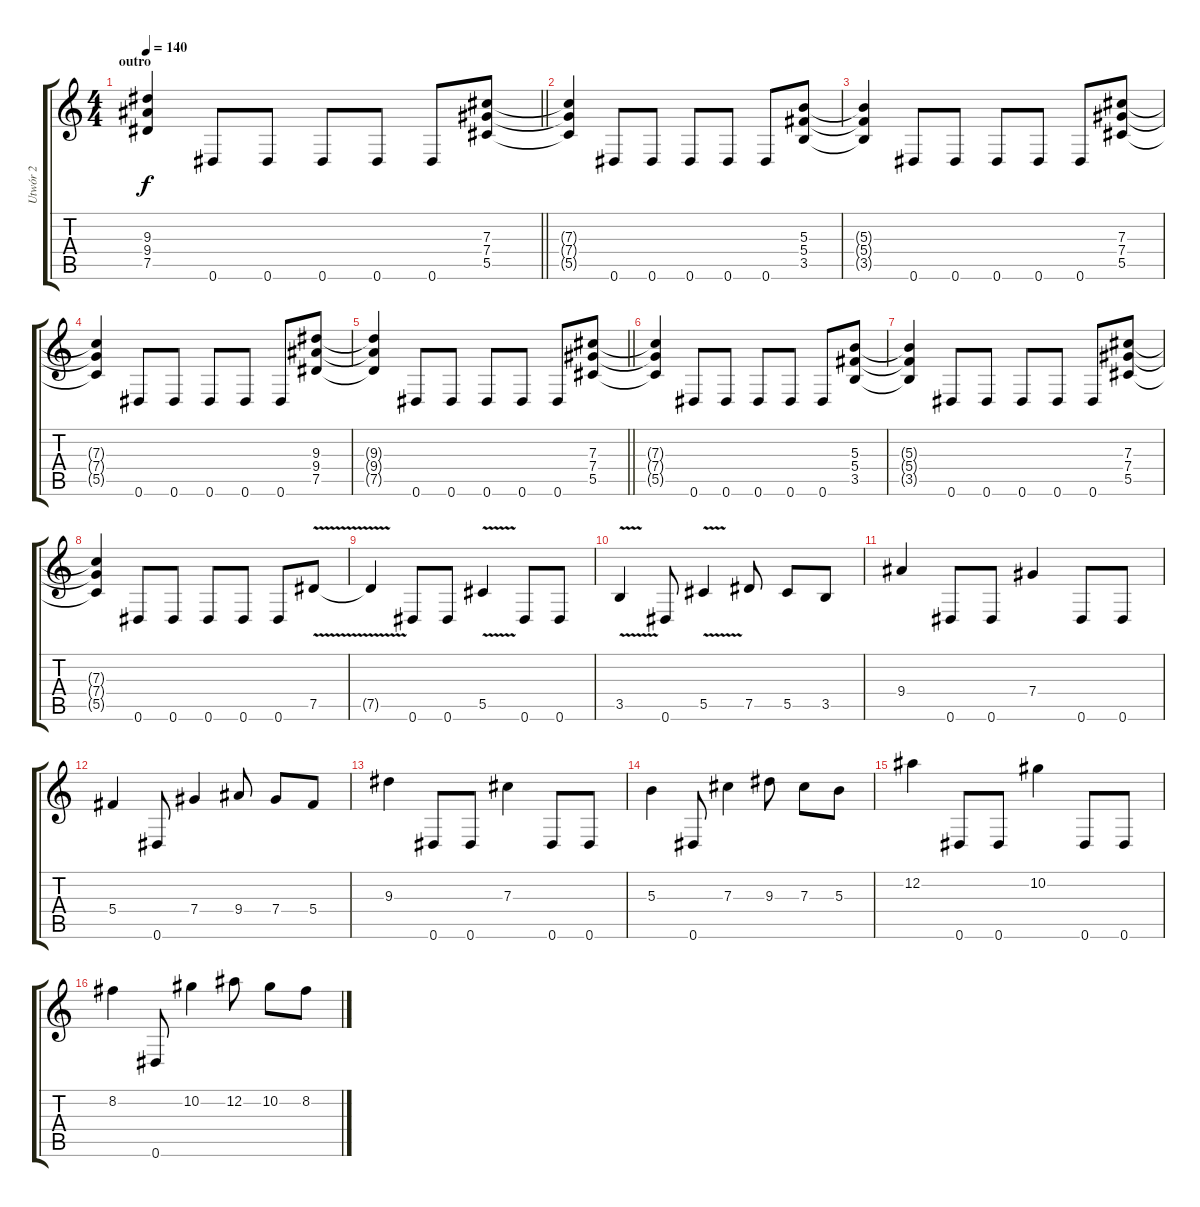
\track ("Utwór 2" "Utwór 2") {instrument overdrivenguitar}
\staff {score tabs}
\tuning (Eb4 Bb3 Gb3 Db3 Ab2 Eb2) {hide}
\ts (4 4)
\section ("" "outro")
\tempo 140
\clef g2
\barLineRight lightlight
\ks c
(9.3 9.4 7.5).4{dy f} 0.6.8 0.6.8 0.6.8 0.6.8 0.6.8 (7.3 7.4 5.5).8 |
(7.3{t} 7.4{t} 5.5{t}).4 0.6.8 0.6.8 0.6.8 0.6.8 0.6.8 (5.3 5.4 3.5).8 |
(5.3{t} 5.4{t} 3.5{t}).4 0.6.8 0.6.8 0.6.8 0.6.8 0.6.8 (7.3 7.4 5.5).8 |
(7.3{t} 7.4{t} 5.5{t}).4 0.6.8 0.6.8 0.6.8 0.6.8 0.6.8 (9.3 9.4 7.5).8 |
\barLineRight lightlight
(9.3{t} 9.4{t} 7.5{t}).4 0.6.8 0.6.8 0.6.8 0.6.8 0.6.8 (7.3 7.4 5.5).8 |
(7.3{t} 7.4{t} 5.5{t}).4 0.6.8 0.6.8 0.6.8 0.6.8 0.6.8 (5.3 5.4 3.5).8 |
(5.3{t} 5.4{t} 3.5{t}).4 0.6.8 0.6.8 0.6.8 0.6.8 0.6.8 (7.3 7.4 5.5).8 |
(7.3{t} 7.4{t} 5.5{t}).4 0.6.8 0.6.8 0.6.8 0.6.8 0.6.8 7.5{v}.8 |
7.5{t}.4 0.6.8 0.6.8 5.5{v}.4 0.6.8 0.6.8 |
3.5{v}.4 0.6.8 5.5{v}.4 7.5.8 5.5.8 3.5.8 |
9.4.4 0.6.8 0.6.8 7.4.4 0.6.8 0.6.8 |
5.4.4 0.6.8 7.4.4 9.4.8 7.4.8 5.4.8 |
9.3.4 0.6.8 0.6.8 7.3.4 0.6.8 0.6.8 |
5.3.4 0.6.8 7.3.4 9.3.8 7.3.8 5.3.8 |
12.2.4 0.6.8 0.6.8 10.2.4 0.6.8 0.6.8 |
8.2.4 0.6.8 10.2.4 12.2.8 10.2.8 8.2.8
